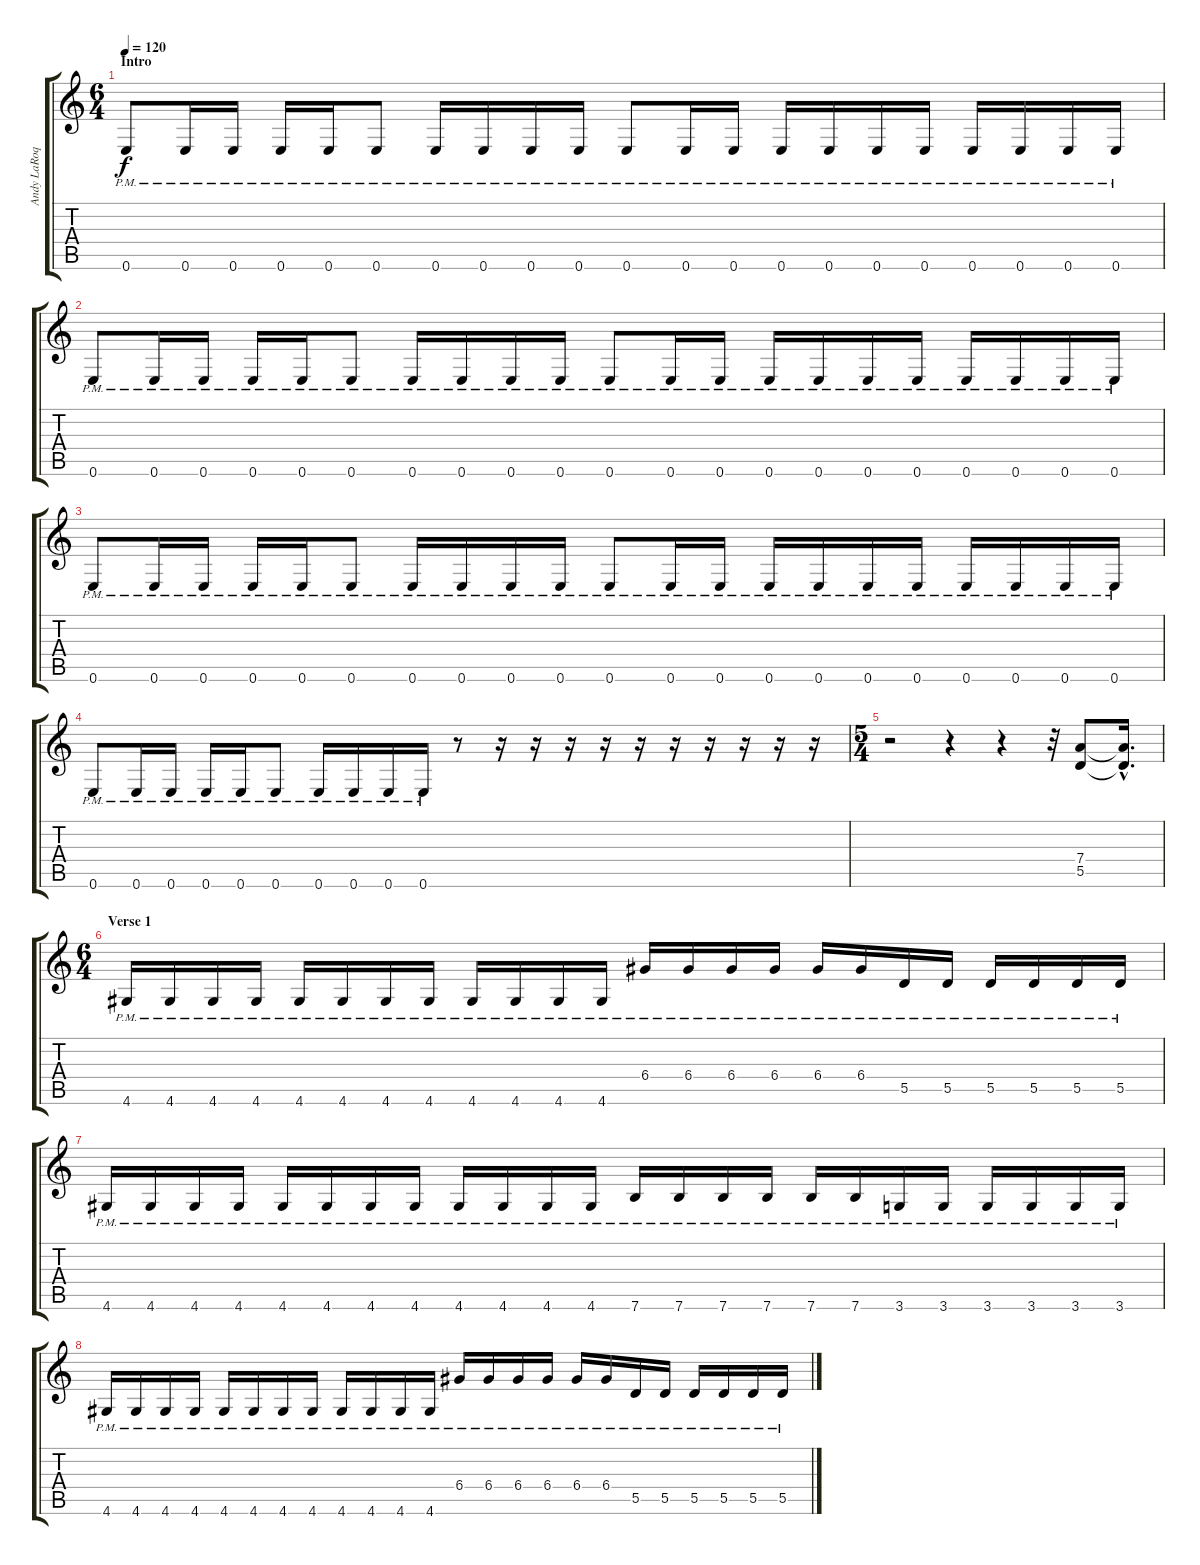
\track ("Andy LaRoque" "Andy LaRoq") {instrument distortionguitar}
\staff {score tabs}
\tuning (E4 B3 G3 D3 A2 E2) {hide}
\ts (6 4)
\section ("" "Intro")
\tempo 120
\clef g2
\ks c
0.6{pm}.8{dy f instrument distortionguitar} 0.6{pm}.16 0.6{pm}.16 0.6{pm}.16 0.6{pm}.16 0.6{pm}.8 0.6{pm}.16 0.6{pm}.16 0.6{pm}.16 0.6{pm}.16 0.6{pm}.8 0.6{pm}.16 0.6{pm}.16 0.6{pm}.16 0.6{pm}.16 0.6{pm}.16 0.6{pm}.16 0.6{pm}.16 0.6{pm}.16 0.6{pm}.16 0.6{pm}.16 |
0.6{pm}.8 0.6{pm}.16 0.6{pm}.16 0.6{pm}.16 0.6{pm}.16 0.6{pm}.8 0.6{pm}.16 0.6{pm}.16 0.6{pm}.16 0.6{pm}.16 0.6{pm}.8 0.6{pm}.16 0.6{pm}.16 0.6{pm}.16 0.6{pm}.16 0.6{pm}.16 0.6{pm}.16 0.6{pm}.16 0.6{pm}.16 0.6{pm}.16 0.6{pm}.16 |
0.6{pm}.8 0.6{pm}.16 0.6{pm}.16 0.6{pm}.16 0.6{pm}.16 0.6{pm}.8 0.6{pm}.16 0.6{pm}.16 0.6{pm}.16 0.6{pm}.16 0.6{pm}.8 0.6{pm}.16 0.6{pm}.16 0.6{pm}.16 0.6{pm}.16 0.6{pm}.16 0.6{pm}.16 0.6{pm}.16 0.6{pm}.16 0.6{pm}.16 0.6{pm}.16 |
0.6{pm}.8 0.6{pm}.16 0.6{pm}.16 0.6{pm}.16 0.6{pm}.16 0.6{pm}.8 0.6{pm}.16 0.6{pm}.16 0.6{pm}.16 0.6{pm}.16 r.8 r.16 r.16 r.16 r.16 r.16 r.16 r.16 r.16 r.16 r.16 |
\ts (5 4)
r.2 r.4 r.4 r.32 (7.4 5.5).8 (7.4{hac t} 5.5{hac t}).16{d} |
\ts (6 4)
\section ("" "Verse 1")
4.6{pm}.16 4.6{pm}.16 4.6{pm}.16 4.6{pm}.16 4.6{pm}.16 4.6{pm}.16 4.6{pm}.16 4.6{pm}.16 4.6{pm}.16 4.6{pm}.16 4.6{pm}.16 4.6{pm}.16 6.4{pm}.16 6.4{pm}.16 6.4{pm}.16 6.4{pm}.16 6.4{pm}.16 6.4{pm}.16 5.5{pm}.16 5.5{pm}.16 5.5{pm}.16 5.5{pm}.16 5.5{pm}.16 5.5{pm}.16 |
4.6{pm}.16 4.6{pm}.16 4.6{pm}.16 4.6{pm}.16 4.6{pm}.16 4.6{pm}.16 4.6{pm}.16 4.6{pm}.16 4.6{pm}.16 4.6{pm}.16 4.6{pm}.16 4.6{pm}.16 7.6{pm}.16 7.6{pm}.16 7.6{pm}.16 7.6{pm}.16 7.6{pm}.16 7.6{pm}.16 3.6{pm}.16 3.6{pm}.16 3.6{pm}.16 3.6{pm}.16 3.6{pm}.16 3.6{pm}.16 |
4.6{pm}.16 4.6{pm}.16 4.6{pm}.16 4.6{pm}.16 4.6{pm}.16 4.6{pm}.16 4.6{pm}.16 4.6{pm}.16 4.6{pm}.16 4.6{pm}.16 4.6{pm}.16 4.6{pm}.16 6.4{pm}.16 6.4{pm}.16 6.4{pm}.16 6.4{pm}.16 6.4{pm}.16 6.4{pm}.16 5.5{pm}.16 5.5{pm}.16 5.5{pm}.16 5.5{pm}.16 5.5{pm}.16 5.5{pm}.16
